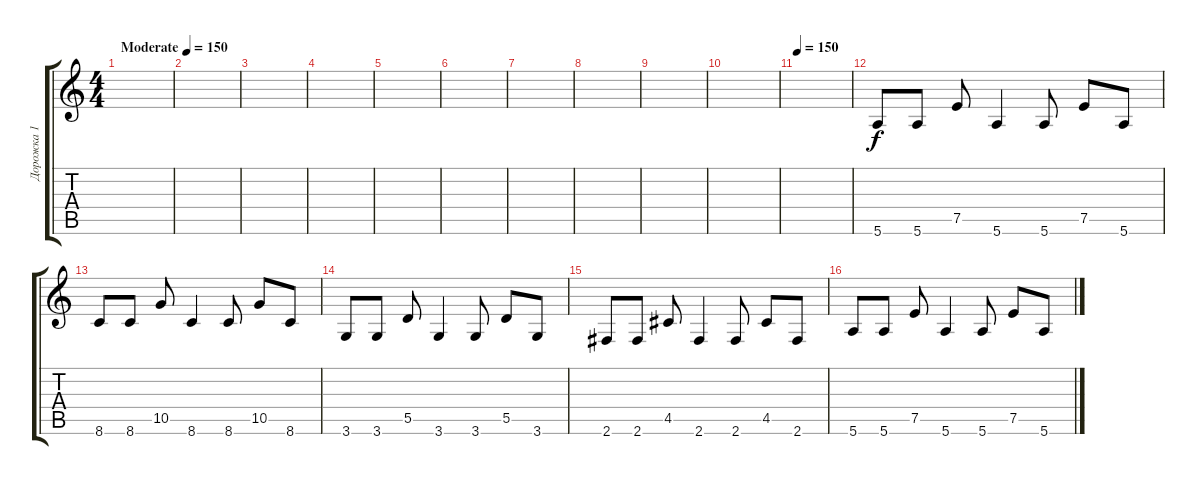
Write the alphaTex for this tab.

\track ("Дорожка 1" "Дорожка 1") {instrument overdrivenguitar}
\staff {score tabs}
\tuning (E4 B3 G3 D3 A2 E2) {hide}
\ts (4 4)
\tempo (150 "Moderate")
\tempo 80
\tempo (150 "Moderate")
\clef g2
\ks c
|
|
|
|
|
|
|
|
|
|
\tempo 150
|
5.6.8 5.6.8 7.5.8 5.6.4 5.6.8 7.5.8 5.6.8 |
8.6.8 8.6.8 10.5.8 8.6.4 8.6.8 10.5.8 8.6.8 |
3.6.8 3.6.8 5.5.8 3.6.4 3.6.8 5.5.8 3.6.8 |
2.6.8 2.6.8 4.5.8 2.6.4 2.6.8 4.5.8 2.6.8 |
5.6.8 5.6.8 7.5.8 5.6.4 5.6.8 7.5.8 5.6.8
